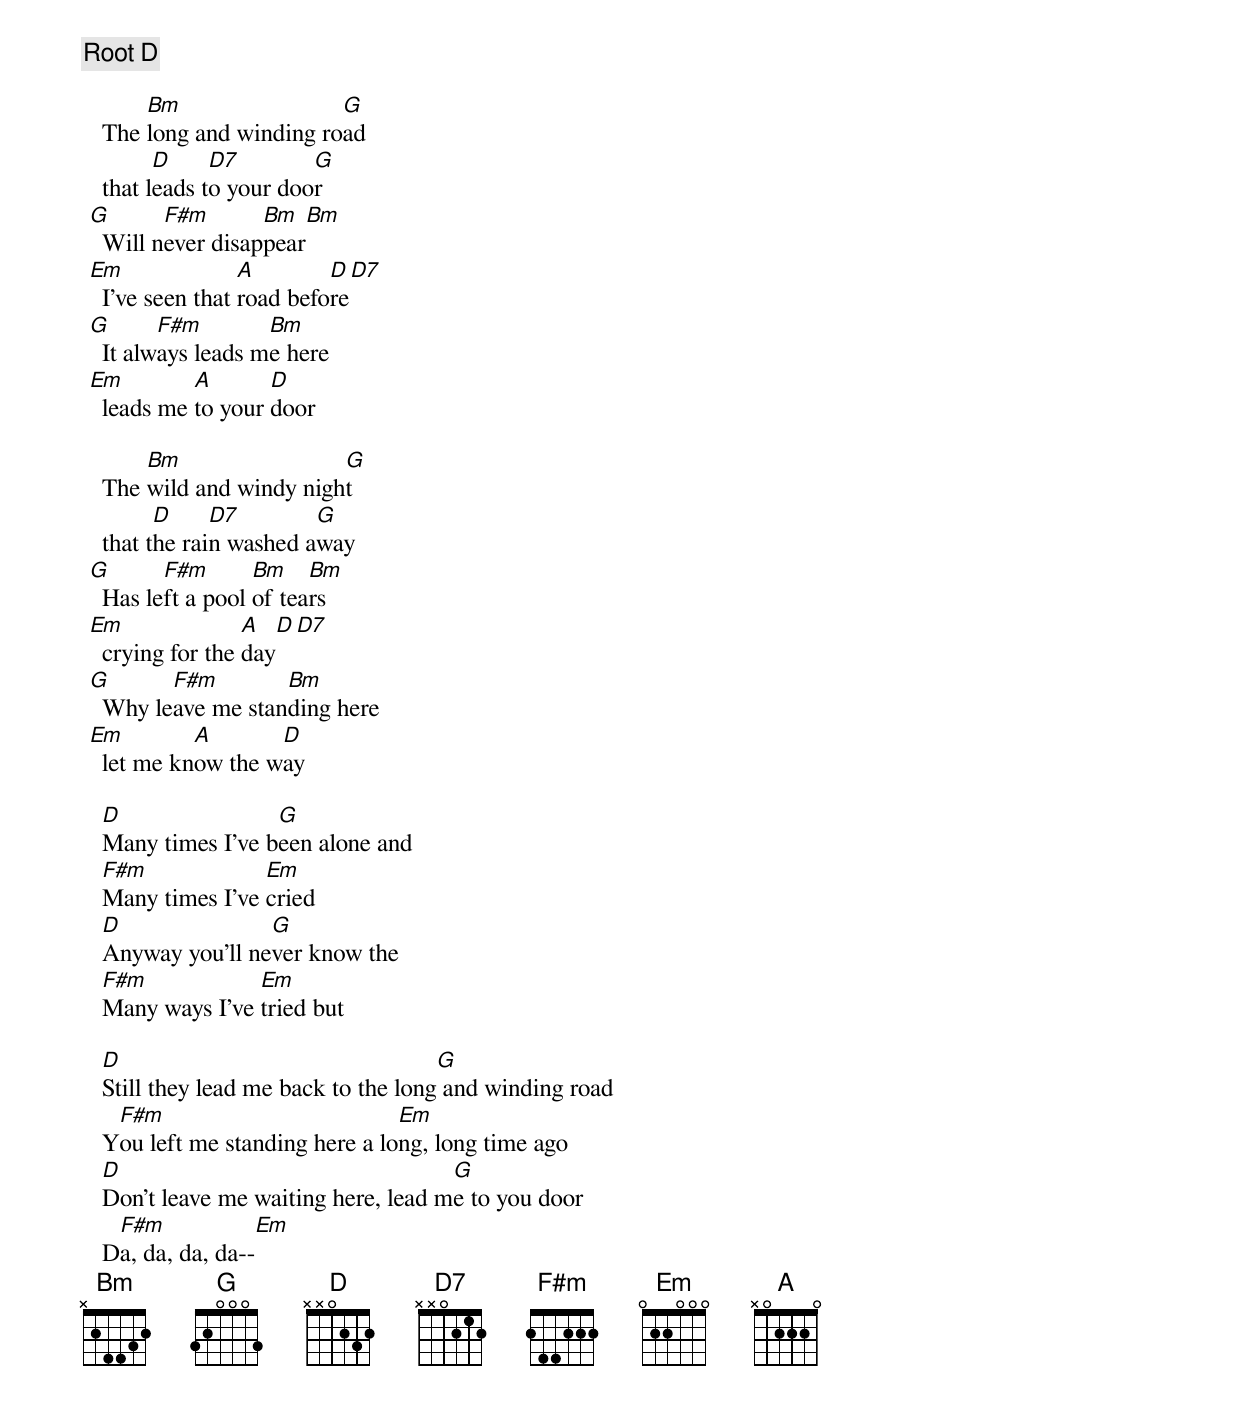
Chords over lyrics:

[Root] D

       Bm                 G
   The long and winding road
         D     D7        G
   that leads to your door
 G       F#m       Bm    Bm
   Will never disappear
 Em               A        D   D7
   I've seen that road before
 G       F#m        Bm
   It always leads me here
 Em         A       D
   leads me to your door

       Bm                 G
   The wild and windy night
         D     D7        G
   that the rain washed away
 G       F#m       Bm    Bm
   Has left a pool of tears
 Em               A        D   D7
   crying for the day
 G       F#m        Bm
   Why leave me standing here
 Em         A       D
   let me know the way

   D                G
   Many times I've been alone and
   F#m             Em
   Many times I've cried
   D               G
   Anyway you'll never know the
   F#m            Em
   Many ways I've tried but

   D                                  G
   Still they lead me back to the long and winding road
    F#m                          Em
   You left me standing here a long, long time ago
   D                                  G
   Don't leave me waiting here, lead me to you door
    F#m                          Em
   Da, da, da, da--
